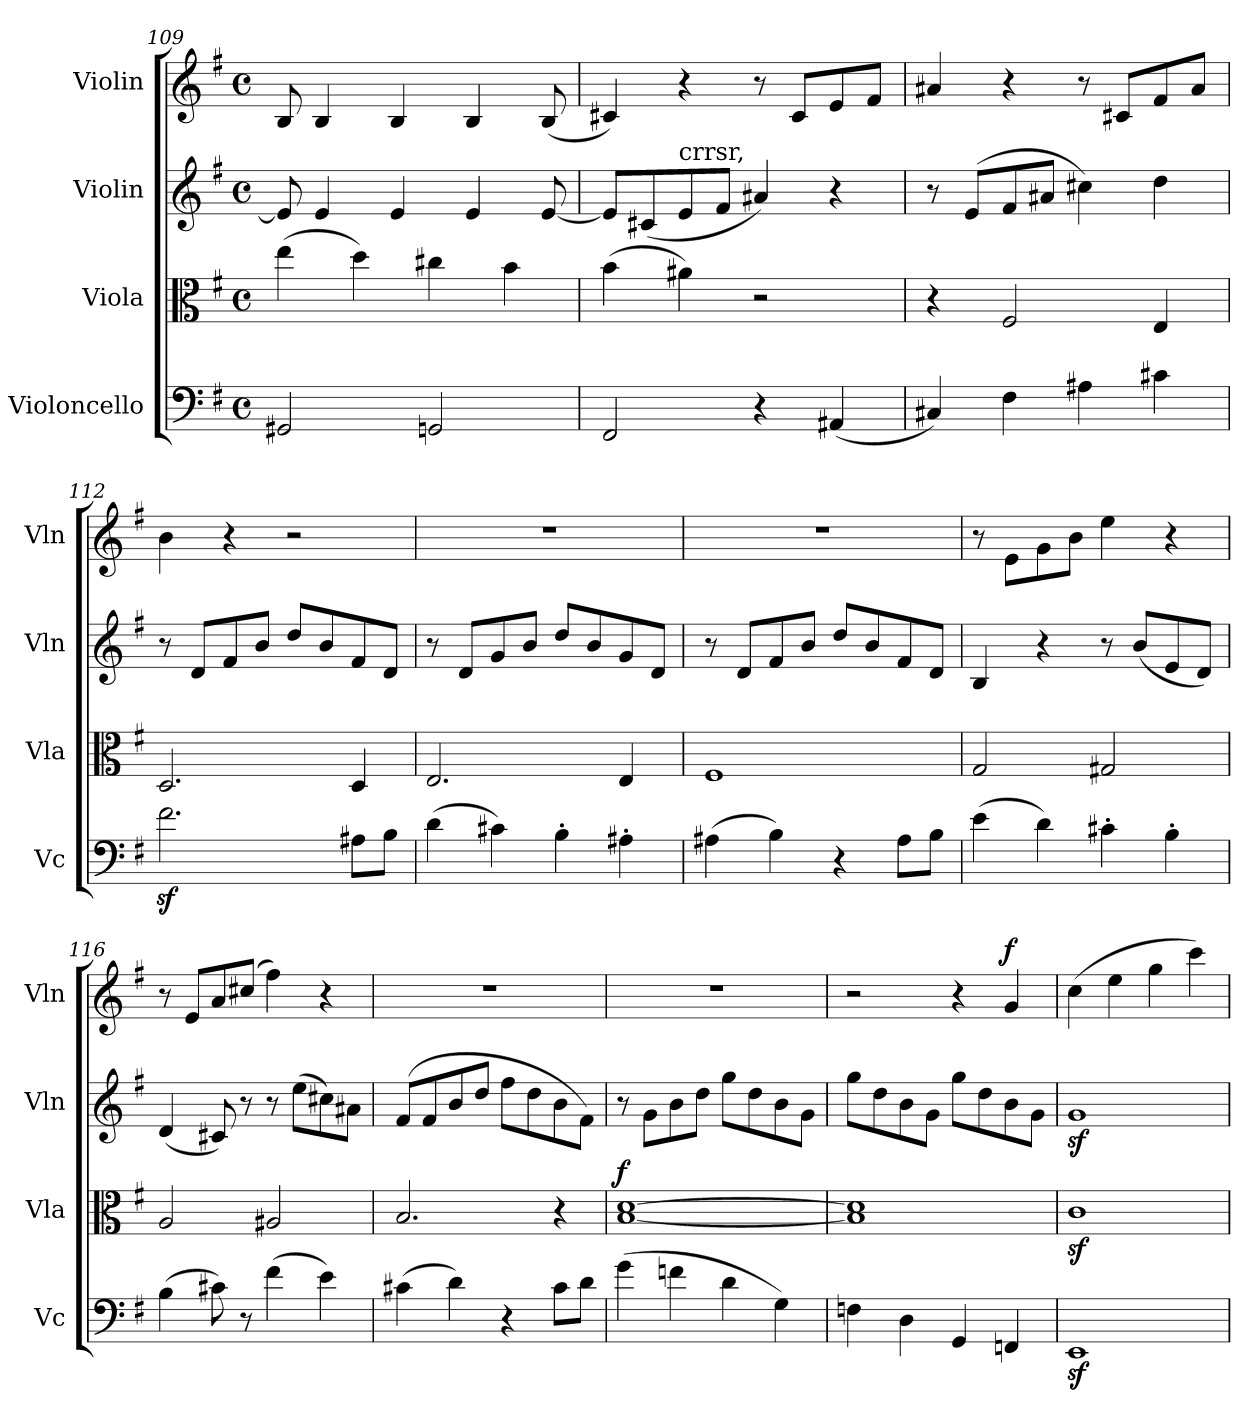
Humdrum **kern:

**kern	**kern	**dynam	**kern	**kern	**dynam
*part4	*part3	*part3	*part2	*part1	*part1
*staff4	*staff3	*staff3	*staff2	*staff1	*staff1
*I"Violoncello	*I"Viola	*	*I"Violin	*I"Violin	*
*I'Vc	*I'Vla	*	*I'Vln	*I'Vln	*
*clefF4	*clefC3	*	*clefG2	*clefG2	*
*k[f#]	*k[f#]	*	*k[f#]	*k[f#]	*
*M4/4	*M4/4	*	*M4/4	*M4/4	*
*met(c)	*met(c)	*	*met(c)	*met(c)	*
=109	=109	=109	=109	=109	=109
2GG#X/	(4ee\	.	8e/]	8B/	.
.	.	.	4e/	4B/	.
.	4dd\)	.	.	.	.
.	.	.	4e/	4B/	.
2GGn/	4cc#X\	.	.	.	.
.	.	.	4e/	4B/	.
.	4b\	.	.	.	.
.	.	.	[8e/	(8B/	.
=110	=110	=110	=110	=110	=110
2FF#/	(4b\	.	8e/L]	4c#X/)	.
.	.	.	(8c#X/	.	.
!	!	!	!LO:TX:a:t=crrsr,	!	!
.	4a#X\)	.	8e/	4r	.
.	.	.	8f#/J	.	.
4r	2r	.	4a#X/)	8r	.
.	.	.	.	8c#/L	.
(4AA#X/	.	.	4r	8e/	.
.	.	.	.	8f#/J	.
=111	=111	=111	=111	=111	=111
4C#X/)	4r	.	8r	4a#X/	.
.	.	.	(8e/L	.	.
4F#\	2F#/	.	8f#/	4r	.
.	.	.	8a#X/J	.	.
4A#X\	.	.	4cc#X\)	8r	.
.	.	.	.	8c#X/L	.
4c#X\	4E/	.	4dd\	8f#/	.
.	.	.	.	8a#/J	.
=112	=112	=112	=112	=112	=112
2.f#z<\	2.D/	.	8r	4b\	.
.	.	.	8d/L	.	.
.	.	.	8f#/	4r	.
.	.	.	8b/J	.	.
.	.	.	8dd/L	2r	.
.	.	.	8b/	.	.
8A#X\L	4D/	.	8f#/	.	.
8B\J	.	.	8d/J	.	.
=113	=113	=113	=113	=113	=113
(4d\	2.E/	.	8r	1r	.
.	.	.	8d/L	.	.
4c#X\)	.	.	8g/	.	.
.	.	.	8b/J	.	.
4B'\	.	.	8dd/L	.	.
.	.	.	8b/	.	.
4A#X'\	4E/	.	8g/	.	.
.	.	.	8d/J	.	.
=114	=114	=114	=114	=114	=114
(4A#X\	1F#	.	8r	1r	.
.	.	.	8d/L	.	.
4B\)	.	.	8f#/	.	.
.	.	.	8b/J	.	.
4r	.	.	8dd/L	.	.
.	.	.	8b/	.	.
8A#\L	.	.	8f#/	.	.
8B\J	.	.	8d/J	.	.
=115	=115	=115	=115	=115	=115
(4e\	2G/	.	4B/	8r	.
.	.	.	.	8e\L	.
4d\)	.	.	4r	8g\	.
.	.	.	.	8b\J	.
4c#X'\	2G#X/	.	8r	4ee\	.
.	.	.	(8b/L	.	.
4B'\	.	.	8e/	4r	.
.	.	.	8d/J)	.	.
=116	=116	=116	=116	=116	=116
(4B\	2A/	.	(4d/	8r	.
.	.	.	.	8e/L	.
8c#X\)	.	.	8c#X/)	8a/	.
8r	.	.	8r	(8cc#X/J	.
(4f#\	2A#X/	.	8r	4ff#\)	.
.	.	.	(8ee\L	.	.
4e\)	.	.	8cc#X\)	4r	.
.	.	.	8a#X\J	.	.
=117	=117	=117	=117	=117	=117
(4c#X\	2.B/	.	(8f#/L	1r	.
.	.	.	8f#/	.	.
4d\)	.	.	8b/	.	.
.	.	.	8dd/J	.	.
4r	.	.	8ff#\L	.	.
.	.	.	8dd\	.	.
8c#\L	4r	.	8b\	.	.
8d\J	.	.	8f#\J)	.	.
=118	=118	=118	=118	=118	=118
!	!	!LO:DY:a	!	!	!
(4g\	[1B [1d	f	8r	1r	.
.	.	.	8g\L	.	.
4fn\	.	.	8b\	.	.
.	.	.	8dd\J	.	.
4d\	.	.	8gg\L	.	.
.	.	.	8dd\	.	.
4G\)	.	.	8b\	.	.
.	.	.	8g\J	.	.
=119	=119	=119	=119	=119	=119
4Fn\	1B] 1d]	.	8gg\L	2r	.
.	.	.	8dd\	.	.
4D\	.	.	8b\	.	.
.	.	.	8g\J	.	.
4GG/	.	.	8gg\L	4r	.
.	.	.	8dd\	.	.
!	!	!	!	!	!LO:DY:a
4FFn/	.	.	8b\	4g/	f
.	.	.	8g\J	.	.
=120	=120	=120	=120	=120	=120
1EEz>	1cz>	.	1gz>	(4cc\	.
.	.	.	.	4ee\	.
.	.	.	.	4gg\	.
.	.	.	.	4ccc\)	.
=	=	=	=	=	=
*-	*-	*-	*-	*-	*-
